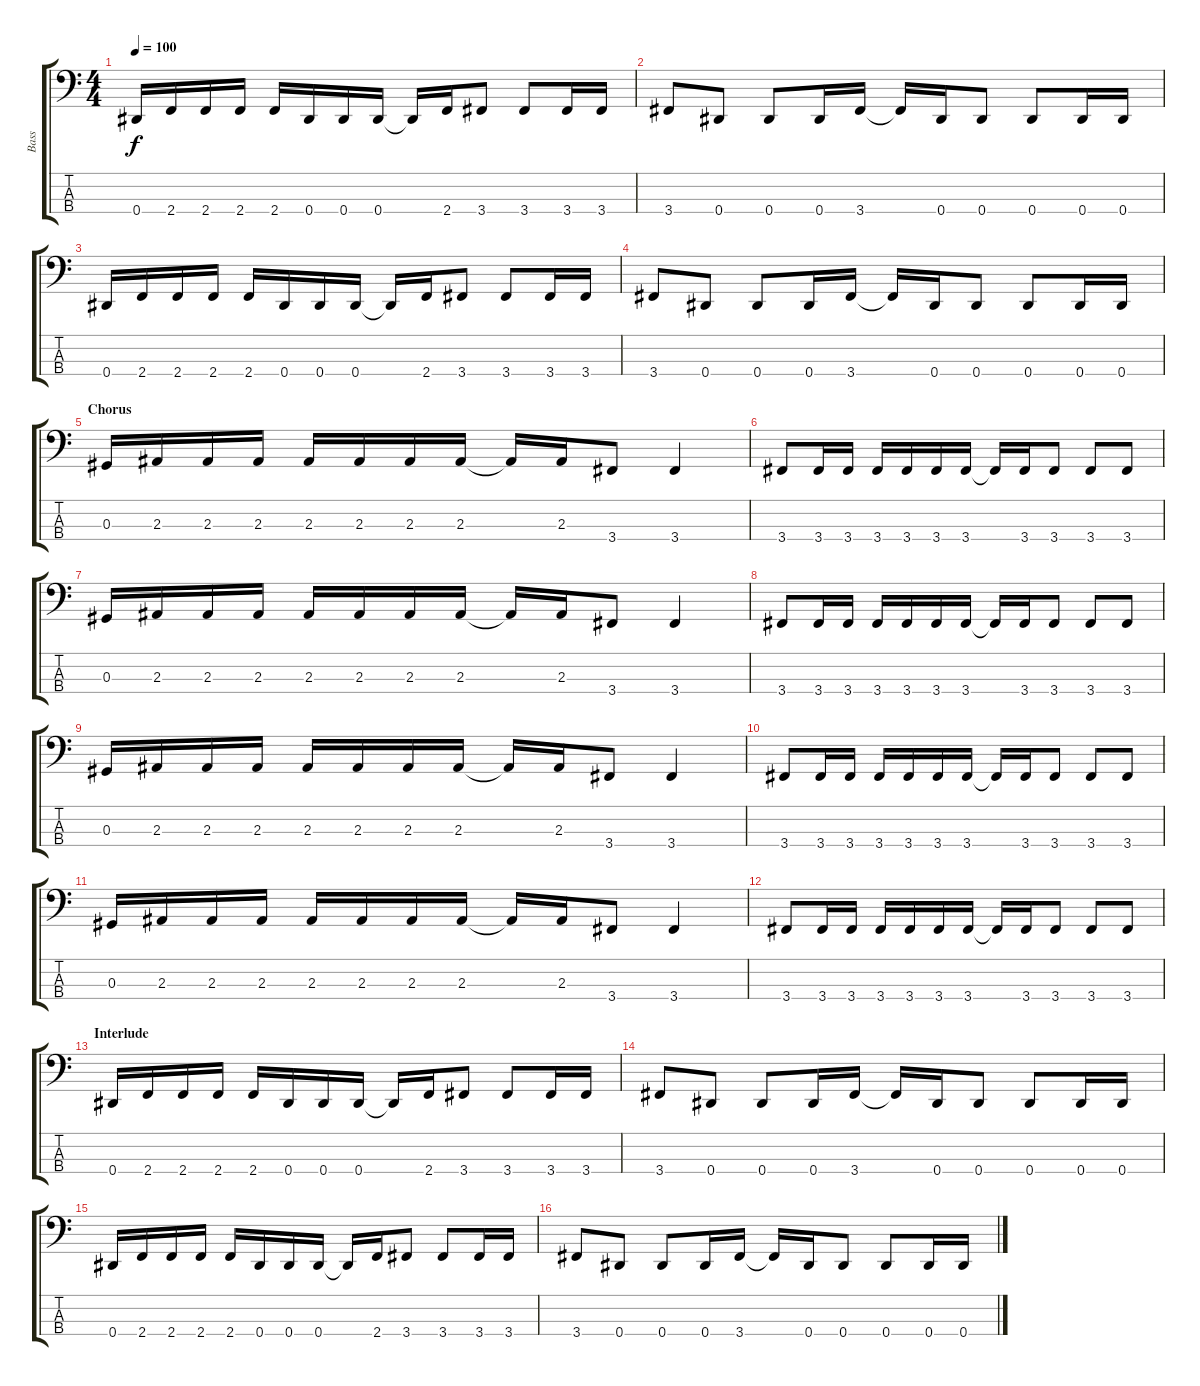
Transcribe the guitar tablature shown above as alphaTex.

\track ("Bass" "Bass") {instrument electricbassfinger}
\staff {score tabs}
\tuning (Gb2 Db2 Ab1 Eb1) {hide}
\ts (4 4)
\tempo 100
\clef f4
\ks c
0.4.16{dy f} 2.4.16 2.4.16 2.4.16 2.4.16 0.4.16 0.4.16 0.4.16 0.4{t}.16 2.4.16 3.4.8 3.4.8 3.4.16 3.4.16 |
3.4.8 0.4.8 0.4.8 0.4.16 3.4.16 3.4{t}.16 0.4.16 0.4.8 0.4.8 0.4.16 0.4.16 |
0.4.16 2.4.16 2.4.16 2.4.16 2.4.16 0.4.16 0.4.16 0.4.16 0.4{t}.16 2.4.16 3.4.8 3.4.8 3.4.16 3.4.16 |
3.4.8 0.4.8 0.4.8 0.4.16 3.4.16 3.4{t}.16 0.4.16 0.4.8 0.4.8 0.4.16 0.4.16 |
\section ("" "Chorus")
0.3.16 2.3.16 2.3.16 2.3.16 2.3.16 2.3.16 2.3.16 2.3.16 2.3{t}.16 2.3.16 3.4.8 3.4.4 |
3.4.8 3.4.16 3.4.16 3.4.16 3.4.16 3.4.16 3.4.16 3.4{t}.16 3.4.16 3.4.8 3.4.8 3.4.8 |
0.3.16 2.3.16 2.3.16 2.3.16 2.3.16 2.3.16 2.3.16 2.3.16 2.3{t}.16 2.3.16 3.4.8 3.4.4 |
3.4.8 3.4.16 3.4.16 3.4.16 3.4.16 3.4.16 3.4.16 3.4{t}.16 3.4.16 3.4.8 3.4.8 3.4.8 |
0.3.16 2.3.16 2.3.16 2.3.16 2.3.16 2.3.16 2.3.16 2.3.16 2.3{t}.16 2.3.16 3.4.8 3.4.4 |
3.4.8 3.4.16 3.4.16 3.4.16 3.4.16 3.4.16 3.4.16 3.4{t}.16 3.4.16 3.4.8 3.4.8 3.4.8 |
0.3.16 2.3.16 2.3.16 2.3.16 2.3.16 2.3.16 2.3.16 2.3.16 2.3{t}.16 2.3.16 3.4.8 3.4.4 |
3.4.8 3.4.16 3.4.16 3.4.16 3.4.16 3.4.16 3.4.16 3.4{t}.16 3.4.16 3.4.8 3.4.8 3.4.8 |
\section ("" "Interlude")
0.4.16 2.4.16 2.4.16 2.4.16 2.4.16 0.4.16 0.4.16 0.4.16 0.4{t}.16 2.4.16 3.4.8 3.4.8 3.4.16 3.4.16 |
3.4.8 0.4.8 0.4.8 0.4.16 3.4.16 3.4{t}.16 0.4.16 0.4.8 0.4.8 0.4.16 0.4.16 |
0.4.16 2.4.16 2.4.16 2.4.16 2.4.16 0.4.16 0.4.16 0.4.16 0.4{t}.16 2.4.16 3.4.8 3.4.8 3.4.16 3.4.16 |
3.4.8 0.4.8 0.4.8 0.4.16 3.4.16 3.4{t}.16 0.4.16 0.4.8 0.4.8 0.4.16 0.4.16
